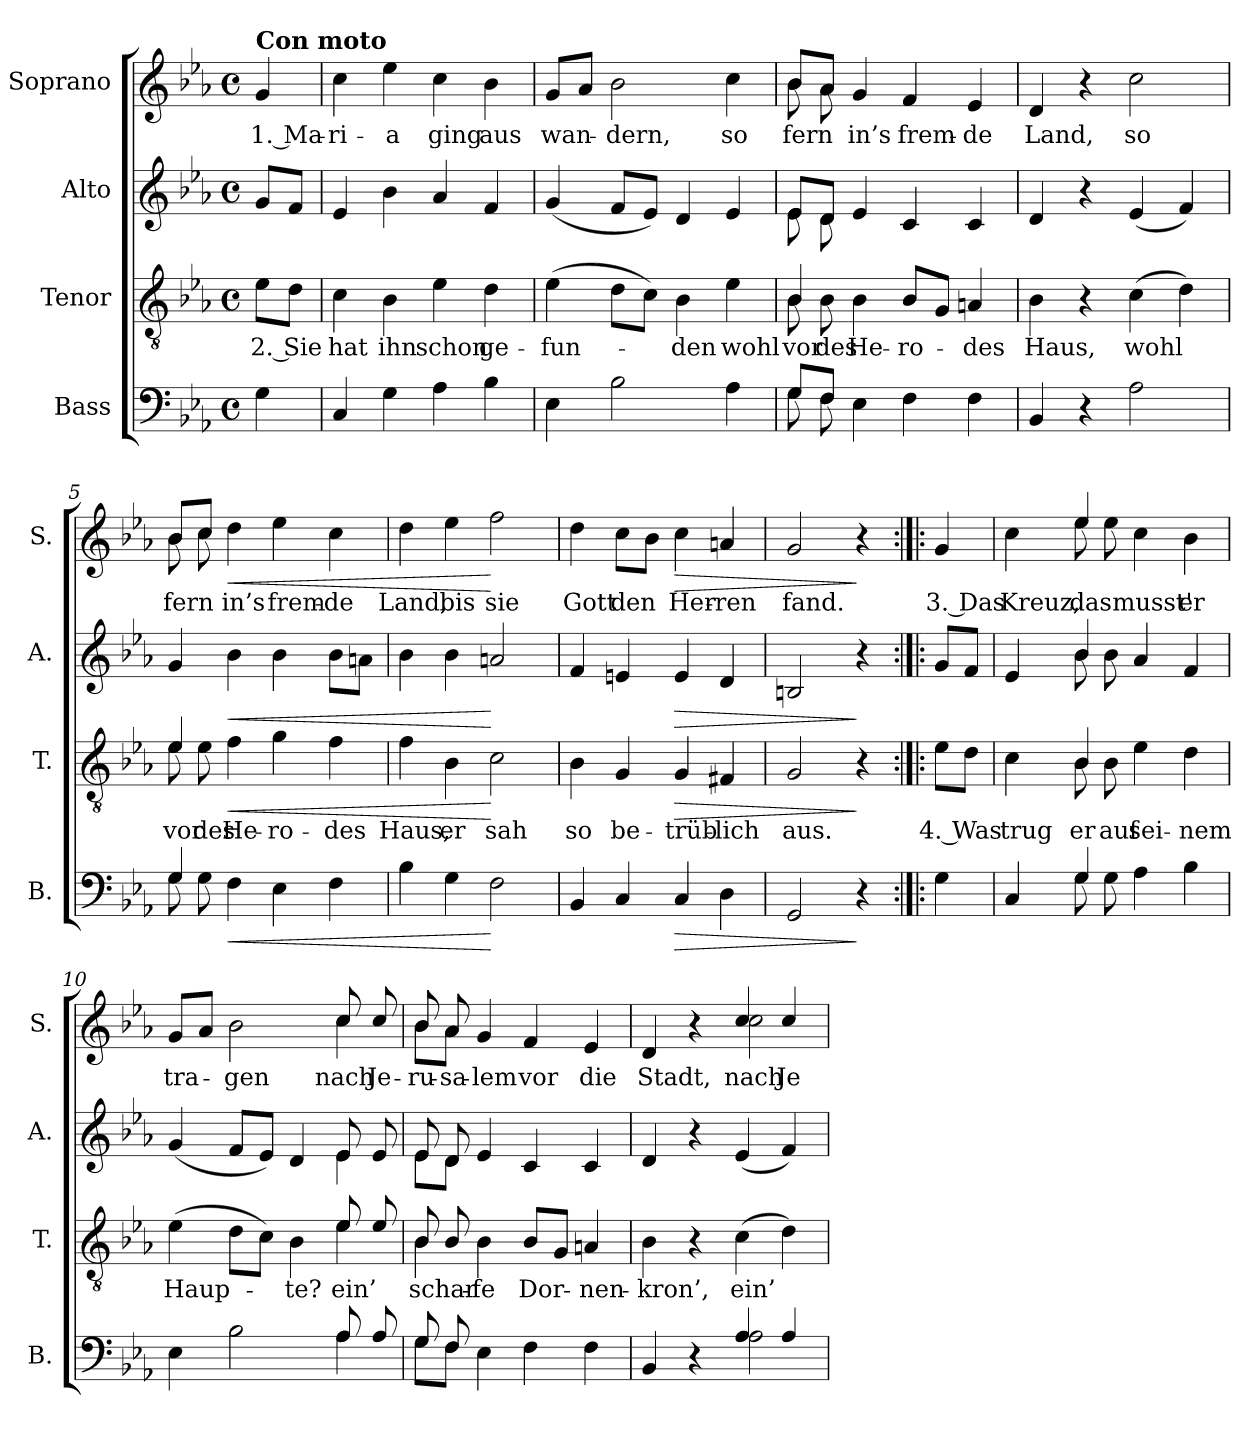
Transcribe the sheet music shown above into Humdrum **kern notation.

**kern	**dynam	**kern	**text	**dynam	**kern	**dynam	**kern	**text	**dynam
*part4	*part4	*part3	*part3	*part3	*part2	*part2	*part1	*part1	*part1
*staff4	*staff4	*staff3	*staff3	*staff3	*staff2	*staff2	*staff1	*staff1	*staff1
*I"Bass	*	*I"Tenor	*	*	*I"Alto	*	*I"Soprano	*	*
*I'B.	*	*I'T.	*	*	*I'A.	*	*I'S.	*	*
*clefF4	*	*clefGv2	*	*	*clefG2	*	*clefG2	*	*
*k[b-e-a-]	*	*k[b-e-a-]	*	*	*k[b-e-a-]	*	*k[b-e-a-]	*	*
*M4/4	*	*M4/4	*	*	*M4/4	*	*M4/4	*	*
*met(c)	*	*met(c)	*	*	*met(c)	*	*met(c)	*	*
=	=	=	=	=	=	=	=	=	=
!	!	!	!	!	!	!	!LO:TX:a:B:t=Con moto	!	!
4G\	.	8e-\L	2. Sie	.	8g/L	.	4g/	1. Ma-	.
.	.	8d\J	.	.	8f/J	.	.	.	.
=1	=1	=1	=1	=1	=1	=1	=1	=1	=1
4C/	.	4c\	hat	.	4e-/	.	4cc\	-ri-	.
4G\	.	4B-\	ihn	.	4b-\	.	4ee-\	-a	.
4A-\	.	4e-\	schon	.	4a-/	.	4cc\	ging	.
4B-\	.	4d\	ge-	.	4f/	.	4b-\	aus	.
=2	=2	=2	=2	=2	=2	=2	=2	=2	=2
4E-\	.	(4e-\	-fun-	.	(4g/	.	8g/L	wan-	.
.	.	.	.	.	.	.	8a-/J	.	.
2B-\	.	8d\L	.	.	8f/L	.	2b-\	-dern,	.
.	.	8c\J)	.	.	8e-/J)	.	.	.	.
.	.	4B-\	-den	.	4d/	.	.	.	.
4A-\	.	4e-\	wohl	.	4e-/	.	4cc\	so	.
=3	=3	=3	=3	=3	=3	=3	=3	=3	=3
*^	*	*^	*	*	*^	*	*^	*	*
8G/L	8G\	.	4B-/	8B-\	vor	.	8e-/L	8e-\	.	8b-/L	8b-\	fern	.
8F/J	8F\	.	.	8B-\	des	.	8d/J	8d\	.	8a-/J	8a-\	.	.
4E-\	4ryy	.	4B-\	4ryy	He-	.	4e-/	4ryy	.	4g/	4ryy	in’s	.
4F\	2ryy	.	8B-/L	2ryy	-ro-	.	4c/	2ryy	.	4f/	2ryy	frem-	.
.	.	.	8G/J	.	.	.	.	.	.	.	.	.	.
4F\	.	.	4An/	.	-des	.	4c/	.	.	4e-/	.	-de	.
*v	*v	*	*	*	*	*	*v	*v	*	*v	*v	*	*
*	*	*v	*v	*	*	*	*	*	*	*
=4	=4	=4	=4	=4	=4	=4	=4	=4	=4
4BB-/	.	4B-\	Haus,	.	4d/	.	4d/	Land,	.
4r	.	4r	.	.	4r	.	4r	.	.
2A-\	.	(4c\	wohl	.	(4e-/	.	2cc\	so	.
.	.	4d\)	.	.	4f/)	.	.	.	.
=5	=5	=5	=5	=5	=5	=5	=5	=5	=5
*^	*	*^	*	*	*	*	*^	*	*
4G/	8G\	.	4e-/	8e-\	vor	.	4g/	.	8b-/L	8b-\	fern	.
.	8G\	.	.	8e-\	des	.	.	.	8cc/J	8cc\	.	.
!	!	!LO:HP:b	!	!	!	!LO:HP:b	!	!LO:HP:b	!	!	!	!LO:HP:b
4F\	2.ryy	<	4f\	4ryy	He-	<	4b-\	<	4dd\	4ryy	in’s	<
4E-\	.	.	4g\	2ryy	-ro-	.	4b-\	.	4ee-\	2ryy	frem-	.
4F\	.	.	4f\	.	-des	.	8b-\L	.	4cc\	.	-de	.
.	.	.	.	.	.	.	8an\J	.	.	.	.	.
*v	*v	*	*	*	*	*	*	*	*v	*v	*	*
*	*	*v	*v	*	*	*	*	*	*	*
=6	=6	=6	=6	=6	=6	=6	=6	=6	=6
4B-\	.	4f\	Haus,	.	4b-\	.	4dd\	Land,	.
4G\	.	4B-\	er	.	4b-\	.	4ee-\	bis	.
2F\	[	2c\	sah	[	2an/	[	2ff\	sie	[
=7	=7	=7	=7	=7	=7	=7	=7	=7	=7
4BB-/	.	4B-\	so	.	4f/	.	4dd\	Gott	.
4C/	.	4G/	be-	.	4en/	.	8cc\L	den	.
.	.	.	.	.	.	.	8b-\J	.	.
!	!LO:HP:b	!	!	!LO:HP:b	!	!LO:HP:b	!	!	!LO:HP:b
4C/	>	4G/	-trüb-	>	4e/	>	4cc\	Her-	>
4D\	.	4F#X/	-lich	.	4d/	.	4an/	-ren	.
=8	=8	=8	=8	=8	=8	=8	=8	=8	=8
2GG/	.	2G/	aus.	.	2Bn/	.	2g/	fand.	.
4r	]	4r	.	]	4r	]	4r	.	]
=8X1:|!|:	=8X1:|!|:	=8X1:|!|:	=8X1:|!|:	=8X1:|!|:	=8X1:|!|:	=8X1:|!|:	=8X1:|!|:	=8X1:|!|:	=8X1:|!|:
4G\	.	8e-\L	4. Was	.	8g/L	.	4g/	3. Das	.
.	.	8d\J	.	.	8f/J	.	.	.	.
=9	=9	=9	=9	=9	=9	=9	=9	=9	=9
*^	*	*^	*	*	*^	*	*^	*	*
4C/	4ryy	.	4c\	4ryy	trug	.	4e-/	4ryy	.	4cc\	4ryy	Kreuz,	.
4G/	8G\	.	4B-/	8B-\	er	.	4b-/	8b-\	.	4ee-/	8ee-\	das	.
.	8G\	.	.	8B-\	auf	.	.	8b-\	.	.	8ee-\	.	.
4A-\	2ryy	.	4e-\	2ryy	sei-	.	4a-/	2ryy	.	4cc\	2ryy	musst'	.
4B-\	.	.	4d\	.	-nem	.	4f/	.	.	4b-\	.	er	.
=10	=10	=10	=10	=10	=10	=10	=10	=10	=10	=10	=10	=10	=10
4E-\	2.ryy	.	(4e-\	2.ryy	Haup-	.	(4g/	2.ryy	.	8g/L	2.ryy	tra-	.
.	.	.	.	.	.	.	.	.	.	8a-/J	.	.	.
2B-\	.	.	8d\L	.	.	.	8f/L	.	.	2b-\	.	-gen	.
.	.	.	8c\J)	.	.	.	8e-/J)	.	.	.	.	.	.
.	.	.	4B-\	.	-te?	.	4d/	.	.	.	.	.	.
8A-/	4A-\	.	8e-/	4e-\	ein’	.	8e-/	4e-\	.	8cc/	4cc\	nach	.
8A-/	.	.	8e-/	.	.	.	8e-/	.	.	8cc/	.	Je-	.
=11	=11	=11	=11	=11	=11	=11	=11	=11	=11	=11	=11	=11	=11
8G/	8G\L	.	8B-/	4B-\	schar-	.	8e-/	8e-\L	.	8b-/	8b-\L	-ru-	.
8F/	8F\J	.	8B-/	.	.	.	8d/	8d\J	.	8a-/	8a-\J	-sa-	.
4E-\	2.ryy	.	4B-\	2.ryy	-fe	.	4e-/	2.ryy	.	4g/	4ryy	-lem	.
4F\	.	.	8B-/L	.	Dor-	.	4c/	.	.	4f/	2ryy	vor	.
.	.	.	8G/J	.	.	.	.	.	.	.	.	.	.
4F\	.	.	4An/	.	-nen-	.	4c/	.	.	4e-/	.	die	.
*	*	*	*v	*v	*	*	*	*	*	*	*	*	*
*	*	*	*	*	*	*v	*v	*	*	*	*	*
=12	=12	=12	=12	=12	=12	=12	=12	=12	=12	=12	=12
4BB-/	2ryy	.	4B-\	-kron’,	.	4d/	.	4d/	2ryy	Stadt,	.
4r	.	.	4r	.	.	4r	.	4r	.	.	.
4A-/	2A-\	.	(4c\	ein’	.	(4e-/	.	4cc/	2cc\	nach	.
4A-/	.	.	4d\)	.	.	4f/)	.	4cc/	.	Je-	.
*v	*v	*	*	*	*	*	*	*v	*v	*	*
=	=	=	=	=	=	=	=	=	=
*-	*-	*-	*-	*-	*-	*-	*-	*-	*-
